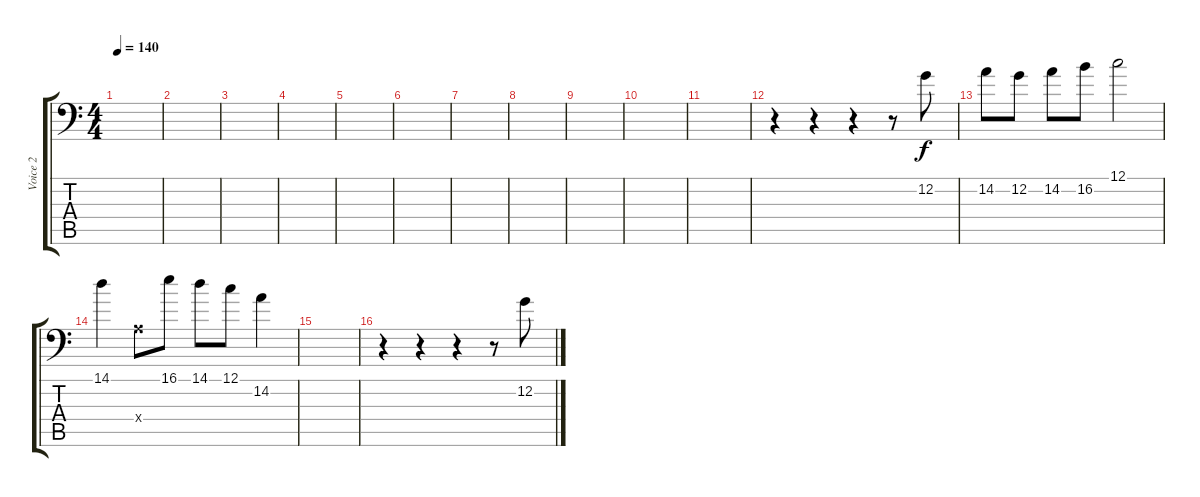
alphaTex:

\track ("Voice 2" "Voice 2") {instrument electricbassfinger}
\staff {score tabs}
\tuning (C3 G2 D2 A1 E1 B0) {hide}
\ts (4 4)
\tempo 140
\clef f4
\ks c
|
|
|
|
|
|
|
|
|
|
|
r.4 r.4 r.4 r.8 12.2.8 |
14.2.8 12.2.8 14.2.8 16.2.8 12.1.2 |
14.1.4 12.4{x}.8 16.1.8 14.1.8 12.1.8 14.2.4 |
|
r.4 r.4 r.4 r.8 12.2.8
